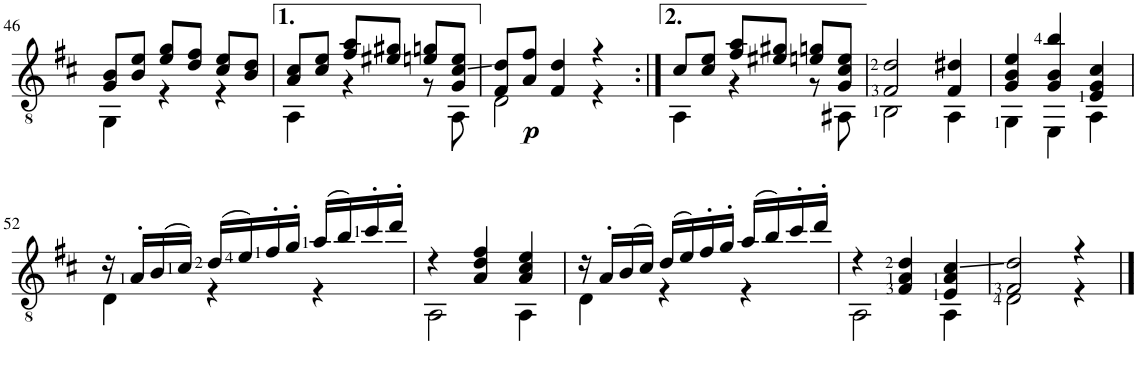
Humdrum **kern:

**kern	**dynam
*part1	*part1
*staff1	*staff1
*I"Guitar	*
*I'Guit.	*
!!LO:PB:g=z
*clefGv2	*
*k[f#c#]	*
*M3/4	*
=46	=46
*^	*
8G/ 8B/L	4GG\	.
8B/ 8e/J	.	.
8e/ 8g/L	4r	.
8d/ 8f#/J	.	.
8c#/ 8e/L	4r	.
8B/ 8d/J	.	.
=47	=47	=47
8A/ 8c#/L	4AA\	.
8c#/ 8e/J	.	.
8f#/ 8a/L	4r	.
8e#X/ 8g#X/J	.	.
8en/ 8gn/L	8r	.
8G/ 8c#/ 8e/J	8AA\	.
=48	=48	=48
8F#/ 8d/L	2D\	.
!	!	!LO:DY:b
8A/ 8f#/J	.	p
4F#/ 4d/	.	.
4r	4r	.
=49:|!	=49:|!	=49:|!
8c#/L	4AA\	.
8c#/ 8e/J	.	.
8f#/ 8a/L	4r	.
8e#X/ 8g#X/J	.	.
8en/ 8gn/L	8r	.
8G/ 8c#/ 8e/J	8AA#X\	.
=50	=50	=50
2F#/ 2d/	2BB\	.
4F#/ 4d#X/	4AA\	.
=51	=51	=51
4G/ 4B/ 4e/	4GG\	.
4G/ 4B/ 4b/	4EE\	.
4E/ 4G/ 4c#/	4AA\	.
!!LO:LB:g=z	!!
=52	=52	=52
16r	4D\	.
16A'/LL	.	.
(16B/	.	.
16c#/JJ)	.	.
(16d/LL	4r	.
16e/)	.	.
16f#'/	.	.
16g'/JJ	.	.
(16a/LL	4r	.
16b/)	.	.
16cc#'/	.	.
16dd'/JJ	.	.
=53	=53	=53
4r	2AA\	.
4A/ 4d/ 4f#/	.	.
4A/ 4c#/ 4e/	4AA\	.
=54	=54	=54
16r	4D\	.
16A'/LL	.	.
(16B/	.	.
16c#/JJ)	.	.
(16d/LL	4r	.
16e/)	.	.
16f#'/	.	.
16g'/JJ	.	.
(16a/LL	4r	.
16b/)	.	.
16cc#'/	.	.
16dd'/JJ	.	.
=55	=55	=55
4r	2AA\	.
4F#/ 4A/ 4d/	.	.
4E/ 4A/ 4c#/	4AA\	.
=56	=56	=56
2F#/ 2d/	2D\	.
4r	4r	.
*v	*v	*
==	==
*-	*-
